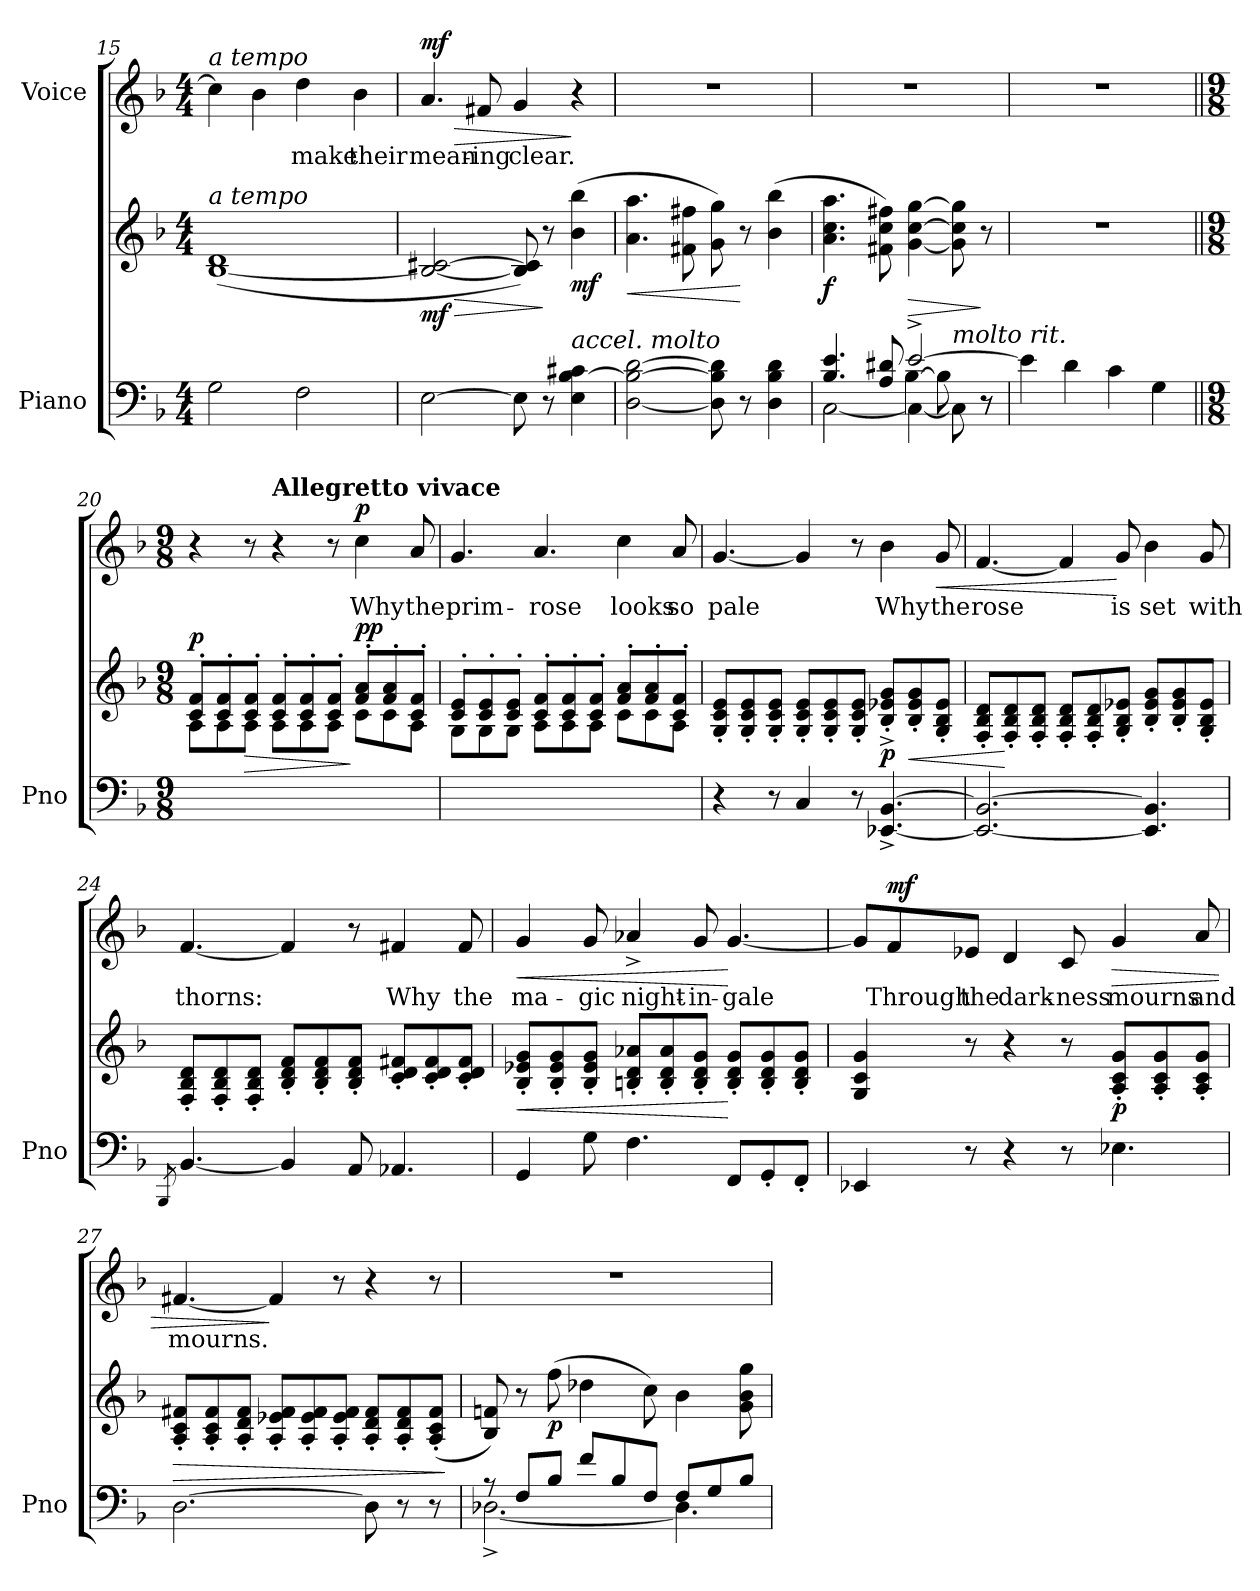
**kern	**kern	**dynam	**kern	**text	**dynam
*part2	*part2	*part2	*part1	*part1	*part1
*staff3	*staff2	*staff2/3	*staff1	*staff1	*staff1
*I"Piano	*	*	*I"Voice	*	*
*I'Pno	*	*	*	*	*
*clefF4	*clefG2	*	*clefG2	*	*
*k[b-]	*k[b-]	*	*k[b-]	*	*
*M4/4	*M4/4	*	*M4/4	*	*
=15	=15	=15	=15	=15	=15
!	!	!	!LO:TX:i:t=a tempo	!	!
!	!LO:TX:i:t=a tempo	!	!	!	!
2G\	([1B- 1d	.	4cc\]	.	.
.	.	.	4b-\	.	.
2F\	.	.	4dd\	make	.
.	.	.	4b-\	their	.
=16	=16	=16	=16	=16	=16
!	!	!LO:HP:b	!	!	!LO:HP:b
!	!	!LO:DY:n=1:b	!	!	!LO:DY:n=1:a
[2E\	2B-/_ [2c#X/	> mf	4.a/	mean-	> mf
.	.	.	8f#X/	-ing	.
8E\]	8B-/] 8c#/])	.	4g/	clear.	.
8r	8r	]	.	.	.
!LO:TX:i:t=accel. molto	!	!	!	!	!
!	!	!LO:DY:n=2:b	!	!	!
4E\ [<4B-\ 4c#X\	(4b-\ 4bb-\	mf	4r	.	]
=17	=17	=17	=17	=17	=17
!	!	!LO:HP:b	!	!	!
[2D\ 2B-\_ [2d\	4.a\ 4.aa\	<	1r	.	.
.	8f#X\ 8ff#X\	.	.	.	.
8D\] 8B-\] 8d\]	8g\ 8gg\)	.	.	.	.
8r	8r	[	.	.	.
4D\ 4B-\ 4d\	(4b-\ 4bb-\	.	.	.	.
=18	=18	=18	=18	=18	=18
*^	*	*	*	*	*
*	*^	*	*	*	*	*
!	!	!	!	!LO:DY:b	!	!	!
4.B-/ 4.e/	[2C\	2ryy	4.a\ 4.cc\ 4.aa\	f	1r	.	.
8A/ 8d#X/	.	.	8f#X\ 8cc\ 8ff#X\)	.	.	.	.
!	!	!	!	!LO:HP:b	!	!	!
[2e^/	4C\_	[4B-\	[4g\ [<4cc\ [4gg\	>	.	.	.
!	!LO:TX:i:t=molto rit.	!	!	!	!	!	!
.	8C\]	8B-\]	8g\] 8cc\] 8gg\]	.	.	.	.
.	8r	8r	8r	]	.	.	.
*v	*v	*v	*	*	*	*	*
=19	=19	=19	=19	=19	=19
4e\]	1r	.	1r	.	.
4d\	.	.	.	.	.
4c\	.	.	.	.	.
4G\	.	.	.	.	.
=20||	=20||	=20||	=20||	=20||	=20||
*M9/8	*M9/8	*	*M9/8	*	*
*	*^	*	*	*	*
!	!	!	!LO:DY:a	!	!	!
1ryy	8c/'> 8f/'>L	8A\L	p	4r	.	.
.	8c/'> 8f/'>	8A\	.	.	.	.
!	!	!	!LO:HP:b	!	!	!
.	8c/'> 8f/'>J	8A\J	>	8r	.	.
*	*	*	*	*MM120	*	*
!	!	!	!	!LO:TX:a:B:t=Allegretto vivace	!	!
.	8c/'> 8f/'>L	8A\L	.	4r	.	.
.	8c/'> 8f/'>	8A\	.	.	.	.
.	8c/'> 8f/'>J	8A\J	.	8r	.	.
!	!	!	!LO:DY:n=1:a	!	!	!LO:DY:a
.	8f/'> 8a/'>L	8c\L	] pp	4cc\	Why	p
.	8f/'> 8a/'>	8c\	.	.	.	.
8ryy	8c/'> 8f/'>J	8A\J	.	8a/	the	.
=21	=21	=21	=21	=21	=21	=21
1ryy	8c/'> 8e/'>L	8G\L	.	4.g/	prim-	.
.	8c/'> 8e/'>	8G\	.	.	.	.
.	8c/'> 8e/'>J	8G\J	.	.	.	.
.	8c/'> 8f/'>L	8A\L	.	4.a/	-rose	.
.	8c/'> 8f/'>	8A\	.	.	.	.
.	8c/'> 8f/'>J	8A\J	.	.	.	.
.	8f/'> 8a/'>L	8c\L	.	4cc\	looks	.
.	8f/'> 8a/'>	8c\	.	.	.	.
8ryy	8c/'> 8f/'>J	8A\J	.	8a/	so	.
*	*v	*v	*	*	*	*
=22	=22	=22	=22	=22	=22
4r	8G/' 8c/' 8e/'L	.	[4.g/	pale	.
.	8G/' 8c/' 8e/'	.	.	.	.
8r	8G/' 8c/' 8e/'J	.	.	.	.
4C/	8G/' 8c/' 8e/'L	.	4g/]	.	.
.	8G/' 8c/' 8e/'	.	.	.	.
8r	8G/' 8c/' 8e/'J	.	8r	.	.
!	!	!LO:DY:b	!	!	!
[4.EE-X/^> [4.BB-/^>	8B-/'^> 8e-X/'^> 8g/'^>L	p	4b-\	Why	.
!	!	!LO:HP:b	!	!	!
.	8B-/' 8e-/' 8g/'	<	.	.	.
!	!	!	!	!	!LO:HP:b
.	8G/' 8B-/' 8e-/'J	.	8g/	the	<
=23	=23	=23	=23	=23	=23
2.EE-/_ 2.BB-/_	8F/' 8B-/' 8d/'L	.	[4.f/	rose	.
.	8F/' 8B-/' 8d/'	[	.	.	.
.	8F/' 8B-/' 8d/'J	.	.	.	.
.	8F/' 8B-/' 8d/'L	.	4f/]	.	.
.	8F/' 8B-/' 8d/'	.	.	.	.
.	8G/' 8B-/' 8e-X/'J	.	8g/	is	[
4.EE-/] 4.BB-/]	8B-/' 8e-/' 8g/'L	.	4b-\	set	.
.	8B-/' 8e-/' 8g/'	.	.	.	.
.	8G/' 8B-/' 8e-/'J	.	8g/	with	.
=24	=24	=24	=24	=24	=24
8qBBB-/	.	.	.	.	.
[4.BB-/	8F/' 8B-/' 8d/'L	.	[4.f/	thorns:	.
.	8F/' 8B-/' 8d/'	.	.	.	.
.	8F/' 8B-/' 8d/'J	.	.	.	.
4BB-/]	8B-/' 8d/' 8f/'L	.	4f/]	.	.
.	8B-/' 8d/' 8f/'	.	.	.	.
8AA/	8B-/' 8d/' 8f/'J	.	8r	.	.
4.AA-X/	8c/' 8d/' 8f#X/'L	.	4f#X/	Why	.
.	8c/' 8d/' 8f#/'	.	.	.	.
.	8c/' 8d/' 8f#/'J	.	8f#/	the	.
=25	=25	=25	=25	=25	=25
!	!	!LO:HP:b	!	!	!LO:HP:b
4GG/	8B-/' 8e-X/' 8g/'L	<	4g/	ma-	<
.	8B-/' 8e-/' 8g/'	.	.	.	.
8G\	8B-/' 8e-/' 8g/'J	.	8g/	-gic	.
4.F\	8Bn/' 8d/' 8a-X/'L	.	4a-X^>/	night-	.
.	8B/' 8d/' 8a-/'	.	.	.	.
.	8B/' 8d/' 8g/'J	.	8g/	-in-	.
8FF/L	8B/' 8d/' 8g/'L	[	[4.g/	-gale	[
8GG'/	8B/' 8d/' 8g/'	.	.	.	.
8FF'/J	8B/' 8d/' 8g/'J	.	.	.	.
=26	=26	=26	=26	=26	=26
4EE-X/	4G/ 4c/ 4g/	.	8g/L]	.	.
!	!	!	!	!	!LO:DY:a
.	.	.	8f/	Through	mf
8r	8r	.	8e-X/J	the	.
4r	4r	.	4d/	dark-	.
8r	8r	.	8c/	-ness	.
!	!	!LO:DY:b	!	!	!LO:HP:b
4.E-X\	8A/' 8c/' 8g/'L	p	4g/	mourns	>
.	8A/' 8c/' 8g/'	.	.	.	.
.	8A/' 8c/' 8g/'J	.	8a/	and	.
=27	=27	=27	=27	=27	=27
!	!	!LO:HP:b	!	!	!
[2.D\	8A/' 8c/' 8f#X/'L	>	[4.f#X/	mourns.	.
.	8A/' 8c/' 8f#/'	.	.	.	.
.	8A/' 8d/' 8f#/'J	.	.	.	.
.	8A/' 8e-X/' 8f#/'L	.	4f#/]	.	]
.	8A/' 8e-/' 8f#/'	.	.	.	.
.	8A/' 8e-/' 8f#/'J	.	8r	.	.
8D\]	8A/' 8d/' 8f#/'L	.	4r	.	.
8r	8A/' 8d/' 8f#/'	.	.	.	.
8r	(8A/' 8c/' 8f#/'J	.	8r	.	.
.	.	]	.	.	.
=28	=28	=28	=28	=28	=28
*^	*	*	*	*	*
8r	[2.D-X^\	8B-/ 8fn/)	.	8%9r	.	.
8F/L	.	8r	.	.	.	.
!	!	!	!LO:DY:b	!	!	!
8B-/J	.	(8ff\	p	.	.	.
8f/L	.	4dd-X\	.	.	.	.
8B-/	.	.	.	.	.	.
8F/J	.	8cc\)	.	.	.	.
8F/L	4.D-\]	4b-\	.	.	.	.
8G/	.	.	.	.	.	.
8B-/J	.	8g\ 8b-\ 8gg\	.	.	.	.
*v	*v	*	*	*	*	*
=	=	=	=	=	=
*-	*-	*-	*-	*-	*-
